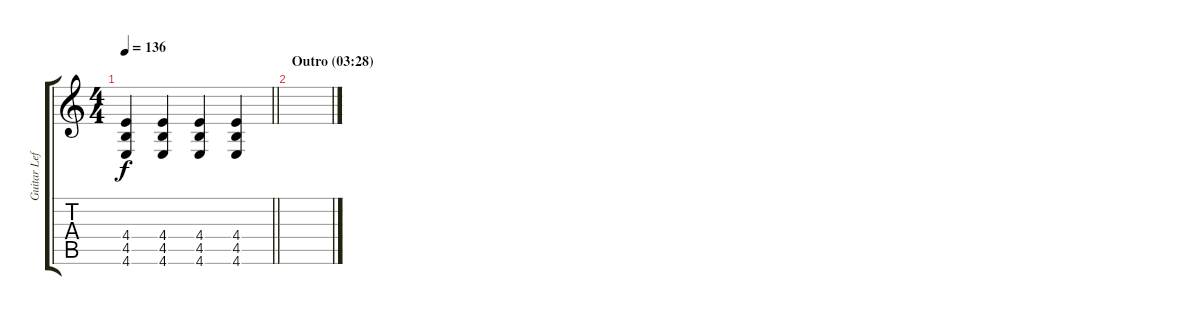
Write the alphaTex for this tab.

\track ("Guitar Left" "Guitar Lef") {instrument distortionguitar}
\staff {score tabs}
\tuning (D4 A3 F3 C3 G2 C2) {hide}
\ts (4 4)
\tempo 136
\clef g2
\barLineRight lightlight
\ks c
(4.4 4.5 4.6).4{dy f} (4.4 4.5 4.6).4 (4.4 4.5 4.6).4 (4.4 4.5 4.6).4 |
\section ("" "Outro (03:28)")
